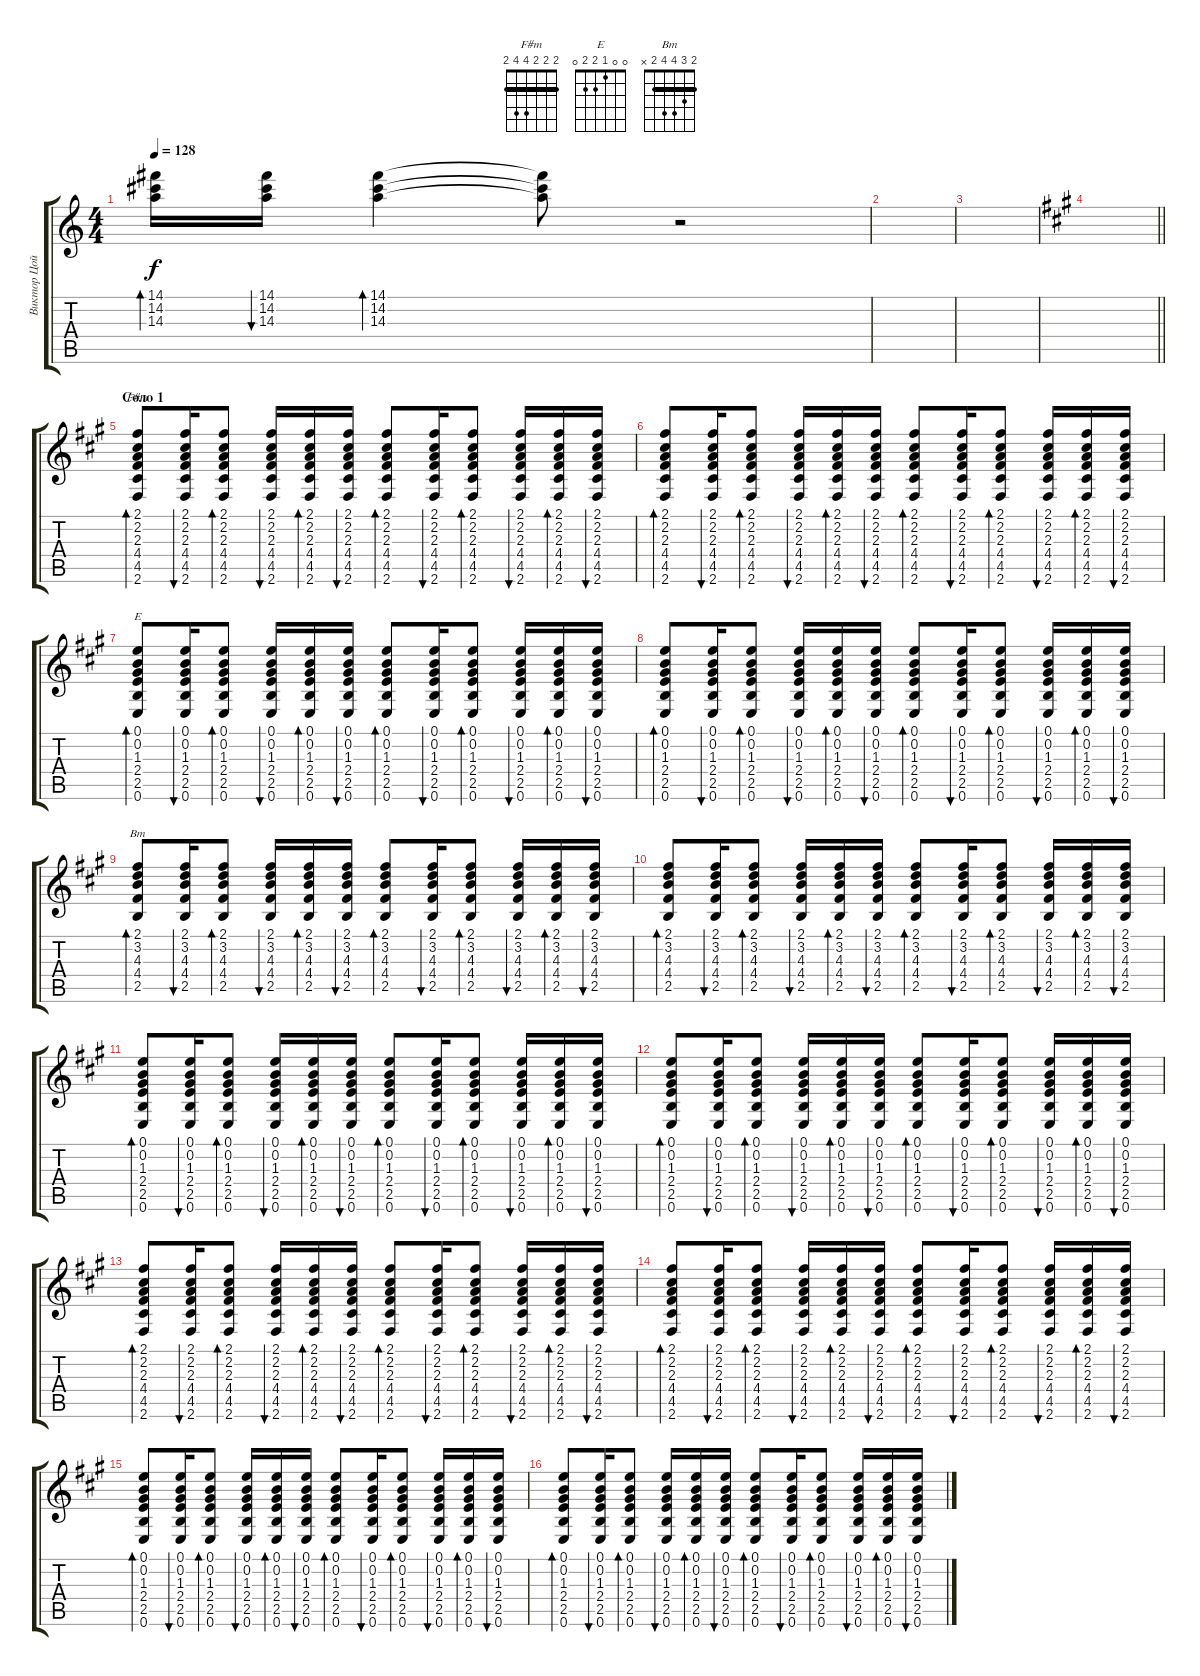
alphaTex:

\track ("Виктор Цой (Гитара)" "Виктор Цой") {instrument acousticguitarsteel}
\staff {score tabs}
\tuning (E4 B3 G3 D3 A2 E2) {hide}
\chord ("F#m" 2 2 2 4 4 2) {barre 2}
\chord ("E" 0 0 1 2 2 0)
\chord ("Bm" 2 3 4 4 2 x) {barre 2}
\ts (4 4)
\tempo 128
\clef g2
\ks c
(14.1 14.2 14.3).16{bd 30 dy f} (14.1 14.2 14.3).16{bu 30} (14.1 14.2 14.3).4{bd 30} (14.1{t} 14.2{t} 14.3{t}).8 r.2 |
|
|
\barLineRight lightlight
\ks f#minor
|
\section ("" "Соло 1")
(2.1 2.2 2.3 4.4 4.5 2.6).8{bd 60 ch "F#m"} (2.1 2.2 2.3 4.4 4.5 2.6).16{bu 60} (2.1 2.2 2.3 4.4 4.5 2.6).8{bd 60} (2.1 2.2 2.3 4.4 4.5 2.6).16{bu 60} (2.1 2.2 2.3 4.4 4.5 2.6).16{bd 60} (2.1 2.2 2.3 4.4 4.5 2.6).16{bu 60} (2.1 2.2 2.3 4.4 4.5 2.6).8{bd 60} (2.1 2.2 2.3 4.4 4.5 2.6).16{bu 60} (2.1 2.2 2.3 4.4 4.5 2.6).8{bd 60} (2.1 2.2 2.3 4.4 4.5 2.6).16{bu 60} (2.1 2.2 2.3 4.4 4.5 2.6).16{bd 60} (2.1 2.2 2.3 4.4 4.5 2.6).16{bu 60} |
(2.1 2.2 2.3 4.4 4.5 2.6).8{bd 60} (2.1 2.2 2.3 4.4 4.5 2.6).16{bu 60} (2.1 2.2 2.3 4.4 4.5 2.6).8{bd 60} (2.1 2.2 2.3 4.4 4.5 2.6).16{bu 60} (2.1 2.2 2.3 4.4 4.5 2.6).16{bd 60} (2.1 2.2 2.3 4.4 4.5 2.6).16{bu 60} (2.1 2.2 2.3 4.4 4.5 2.6).8{bd 60} (2.1 2.2 2.3 4.4 4.5 2.6).16{bu 60} (2.1 2.2 2.3 4.4 4.5 2.6).8{bd 60} (2.1 2.2 2.3 4.4 4.5 2.6).16{bu 60} (2.1 2.2 2.3 4.4 4.5 2.6).16{bd 60} (2.1 2.2 2.3 4.4 4.5 2.6).16{bu 60} |
(0.1 0.2 1.3 2.4 2.5 0.6).8{bd 60 ch "E"} (0.1 0.2 1.3 2.4 2.5 0.6).16{bu 60} (0.1 0.2 1.3 2.4 2.5 0.6).8{bd 60} (0.1 0.2 1.3 2.4 2.5 0.6).16{bu 60} (0.1 0.2 1.3 2.4 2.5 0.6).16{bd 60} (0.1 0.2 1.3 2.4 2.5 0.6).16{bu 60} (0.1 0.2 1.3 2.4 2.5 0.6).8{bd 60} (0.1 0.2 1.3 2.4 2.5 0.6).16{bu 60} (0.1 0.2 1.3 2.4 2.5 0.6).8{bd 60} (0.1 0.2 1.3 2.4 2.5 0.6).16{bu 60} (0.1 0.2 1.3 2.4 2.5 0.6).16{bd 60} (0.1 0.2 1.3 2.4 2.5 0.6).16{bu 60} |
(0.1 0.2 1.3 2.4 2.5 0.6).8{bd 60} (0.1 0.2 1.3 2.4 2.5 0.6).16{bu 60} (0.1 0.2 1.3 2.4 2.5 0.6).8{bd 60} (0.1 0.2 1.3 2.4 2.5 0.6).16{bu 60} (0.1 0.2 1.3 2.4 2.5 0.6).16{bd 60} (0.1 0.2 1.3 2.4 2.5 0.6).16{bu 60} (0.1 0.2 1.3 2.4 2.5 0.6).8{bd 60} (0.1 0.2 1.3 2.4 2.5 0.6).16{bu 60} (0.1 0.2 1.3 2.4 2.5 0.6).8{bd 60} (0.1 0.2 1.3 2.4 2.5 0.6).16{bu 60} (0.1 0.2 1.3 2.4 2.5 0.6).16{bd 60} (0.1 0.2 1.3 2.4 2.5 0.6).16{bu 60} |
(2.1 3.2 4.3 4.4 2.5).8{bd 60 ch "Bm"} (2.1 3.2 4.3 4.4 2.5).16{bu 60} (2.1 3.2 4.3 4.4 2.5).8{bd 60} (2.1 3.2 4.3 4.4 2.5).16{bu 60} (2.1 3.2 4.3 4.4 2.5).16{bd 60} (2.1 3.2 4.3 4.4 2.5).16{bu 60} (2.1 3.2 4.3 4.4 2.5).8{bd 60} (2.1 3.2 4.3 4.4 2.5).16{bu 60} (2.1 3.2 4.3 4.4 2.5).8{bd 60} (2.1 3.2 4.3 4.4 2.5).16{bu 60} (2.1 3.2 4.3 4.4 2.5).16{bd 60} (2.1 3.2 4.3 4.4 2.5).16{bu 60} |
(2.1 3.2 4.3 4.4 2.5).8{bd 60} (2.1 3.2 4.3 4.4 2.5).16{bu 60} (2.1 3.2 4.3 4.4 2.5).8{bd 60} (2.1 3.2 4.3 4.4 2.5).16{bu 60} (2.1 3.2 4.3 4.4 2.5).16{bd 60} (2.1 3.2 4.3 4.4 2.5).16{bu 60} (2.1 3.2 4.3 4.4 2.5).8{bd 60} (2.1 3.2 4.3 4.4 2.5).16{bu 60} (2.1 3.2 4.3 4.4 2.5).8{bd 60} (2.1 3.2 4.3 4.4 2.5).16{bu 60} (2.1 3.2 4.3 4.4 2.5).16{bd 60} (2.1 3.2 4.3 4.4 2.5).16{bu 60} |
(0.1 0.2 1.3 2.4 2.5 0.6).8{bd 60} (0.1 0.2 1.3 2.4 2.5 0.6).16{bu 60} (0.1 0.2 1.3 2.4 2.5 0.6).8{bd 60} (0.1 0.2 1.3 2.4 2.5 0.6).16{bu 60} (0.1 0.2 1.3 2.4 2.5 0.6).16{bd 60} (0.1 0.2 1.3 2.4 2.5 0.6).16{bu 60} (0.1 0.2 1.3 2.4 2.5 0.6).8{bd 60} (0.1 0.2 1.3 2.4 2.5 0.6).16{bu 60} (0.1 0.2 1.3 2.4 2.5 0.6).8{bd 60} (0.1 0.2 1.3 2.4 2.5 0.6).16{bu 60} (0.1 0.2 1.3 2.4 2.5 0.6).16{bd 60} (0.1 0.2 1.3 2.4 2.5 0.6).16{bu 60} |
(0.1 0.2 1.3 2.4 2.5 0.6).8{bd 60} (0.1 0.2 1.3 2.4 2.5 0.6).16{bu 60} (0.1 0.2 1.3 2.4 2.5 0.6).8{bd 60} (0.1 0.2 1.3 2.4 2.5 0.6).16{bu 60} (0.1 0.2 1.3 2.4 2.5 0.6).16{bd 60} (0.1 0.2 1.3 2.4 2.5 0.6).16{bu 60} (0.1 0.2 1.3 2.4 2.5 0.6).8{bd 60} (0.1 0.2 1.3 2.4 2.5 0.6).16{bu 60} (0.1 0.2 1.3 2.4 2.5 0.6).8{bd 60} (0.1 0.2 1.3 2.4 2.5 0.6).16{bu 60} (0.1 0.2 1.3 2.4 2.5 0.6).16{bd 60} (0.1 0.2 1.3 2.4 2.5 0.6).16{bu 60} |
(2.1 2.2 2.3 4.4 4.5 2.6).8{bd 60} (2.1 2.2 2.3 4.4 4.5 2.6).16{bu 60} (2.1 2.2 2.3 4.4 4.5 2.6).8{bd 60} (2.1 2.2 2.3 4.4 4.5 2.6).16{bu 60} (2.1 2.2 2.3 4.4 4.5 2.6).16{bd 60} (2.1 2.2 2.3 4.4 4.5 2.6).16{bu 60} (2.1 2.2 2.3 4.4 4.5 2.6).8{bd 60} (2.1 2.2 2.3 4.4 4.5 2.6).16{bu 60} (2.1 2.2 2.3 4.4 4.5 2.6).8{bd 60} (2.1 2.2 2.3 4.4 4.5 2.6).16{bu 60} (2.1 2.2 2.3 4.4 4.5 2.6).16{bd 60} (2.1 2.2 2.3 4.4 4.5 2.6).16{bu 60} |
(2.1 2.2 2.3 4.4 4.5 2.6).8{bd 60} (2.1 2.2 2.3 4.4 4.5 2.6).16{bu 60} (2.1 2.2 2.3 4.4 4.5 2.6).8{bd 60} (2.1 2.2 2.3 4.4 4.5 2.6).16{bu 60} (2.1 2.2 2.3 4.4 4.5 2.6).16{bd 60} (2.1 2.2 2.3 4.4 4.5 2.6).16{bu 60} (2.1 2.2 2.3 4.4 4.5 2.6).8{bd 60} (2.1 2.2 2.3 4.4 4.5 2.6).16{bu 60} (2.1 2.2 2.3 4.4 4.5 2.6).8{bd 60} (2.1 2.2 2.3 4.4 4.5 2.6).16{bu 60} (2.1 2.2 2.3 4.4 4.5 2.6).16{bd 60} (2.1 2.2 2.3 4.4 4.5 2.6).16{bu 60} |
(0.1 0.2 1.3 2.4 2.5 0.6).8{bd 60} (0.1 0.2 1.3 2.4 2.5 0.6).16{bu 60} (0.1 0.2 1.3 2.4 2.5 0.6).8{bd 60} (0.1 0.2 1.3 2.4 2.5 0.6).16{bu 60} (0.1 0.2 1.3 2.4 2.5 0.6).16{bd 60} (0.1 0.2 1.3 2.4 2.5 0.6).16{bu 60} (0.1 0.2 1.3 2.4 2.5 0.6).8{bd 60} (0.1 0.2 1.3 2.4 2.5 0.6).16{bu 60} (0.1 0.2 1.3 2.4 2.5 0.6).8{bd 60} (0.1 0.2 1.3 2.4 2.5 0.6).16{bu 60} (0.1 0.2 1.3 2.4 2.5 0.6).16{bd 60} (0.1 0.2 1.3 2.4 2.5 0.6).16{bu 60} |
(0.1 0.2 1.3 2.4 2.5 0.6).8{bd 60} (0.1 0.2 1.3 2.4 2.5 0.6).16{bu 60} (0.1 0.2 1.3 2.4 2.5 0.6).8{bd 60} (0.1 0.2 1.3 2.4 2.5 0.6).16{bu 60} (0.1 0.2 1.3 2.4 2.5 0.6).16{bd 60} (0.1 0.2 1.3 2.4 2.5 0.6).16{bu 60} (0.1 0.2 1.3 2.4 2.5 0.6).8{bd 60} (0.1 0.2 1.3 2.4 2.5 0.6).16{bu 60} (0.1 0.2 1.3 2.4 2.5 0.6).8{bd 60} (0.1 0.2 1.3 2.4 2.5 0.6).16{bu 60} (0.1 0.2 1.3 2.4 2.5 0.6).16{bd 60} (0.1 0.2 1.3 2.4 2.5 0.6).16{bu 60}
